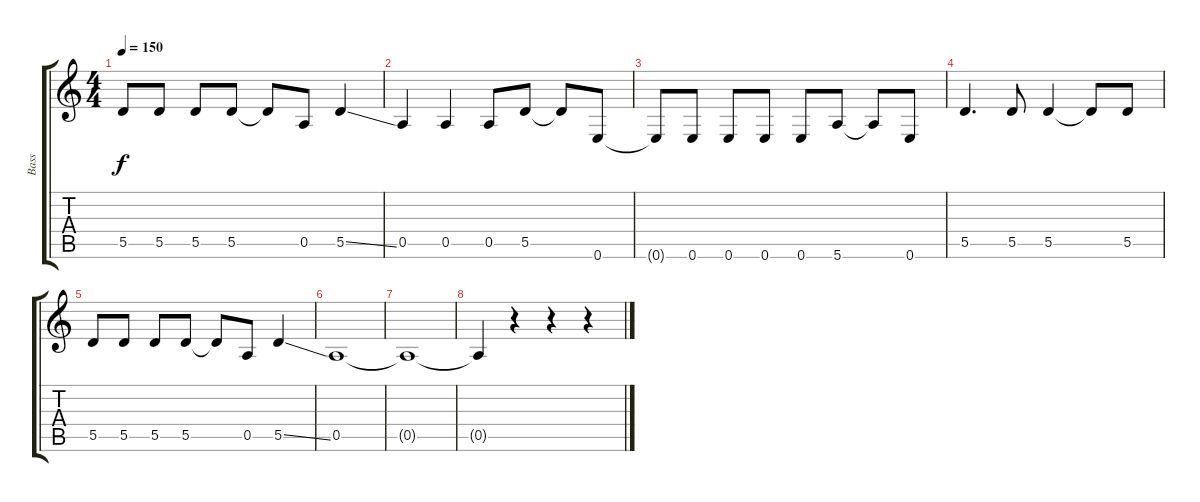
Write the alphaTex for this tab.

\track ("Bass" "Bass") {instrument electricbasspick}
\staff {score tabs}
\tuning (E4 B3 G3 D3 A2 E2) {hide}
\ts (4 4)
\tempo 150
\clef g2
\ks c
5.5.8{dy f} 5.5.8 5.5.8 5.5.8 5.5{t}.8 0.5.8 5.5{ss}.4 |
0.5.4 0.5.4 0.5.8 5.5.8 5.5{t}.8 0.6.8 |
0.6{t}.8 0.6.8 0.6.8 0.6.8 0.6.8 5.6.8 5.6{t}.8 0.6.8 |
5.5.4{d} 5.5.8 5.5.4 5.5{t}.8 5.5.8 |
5.5.8 5.5.8 5.5.8 5.5.8 5.5{t}.8 0.5.8 5.5{ss}.4 |
0.5.1 |
0.5{t}.1 |
0.5{t}.4 r.4 r.4 r.4
